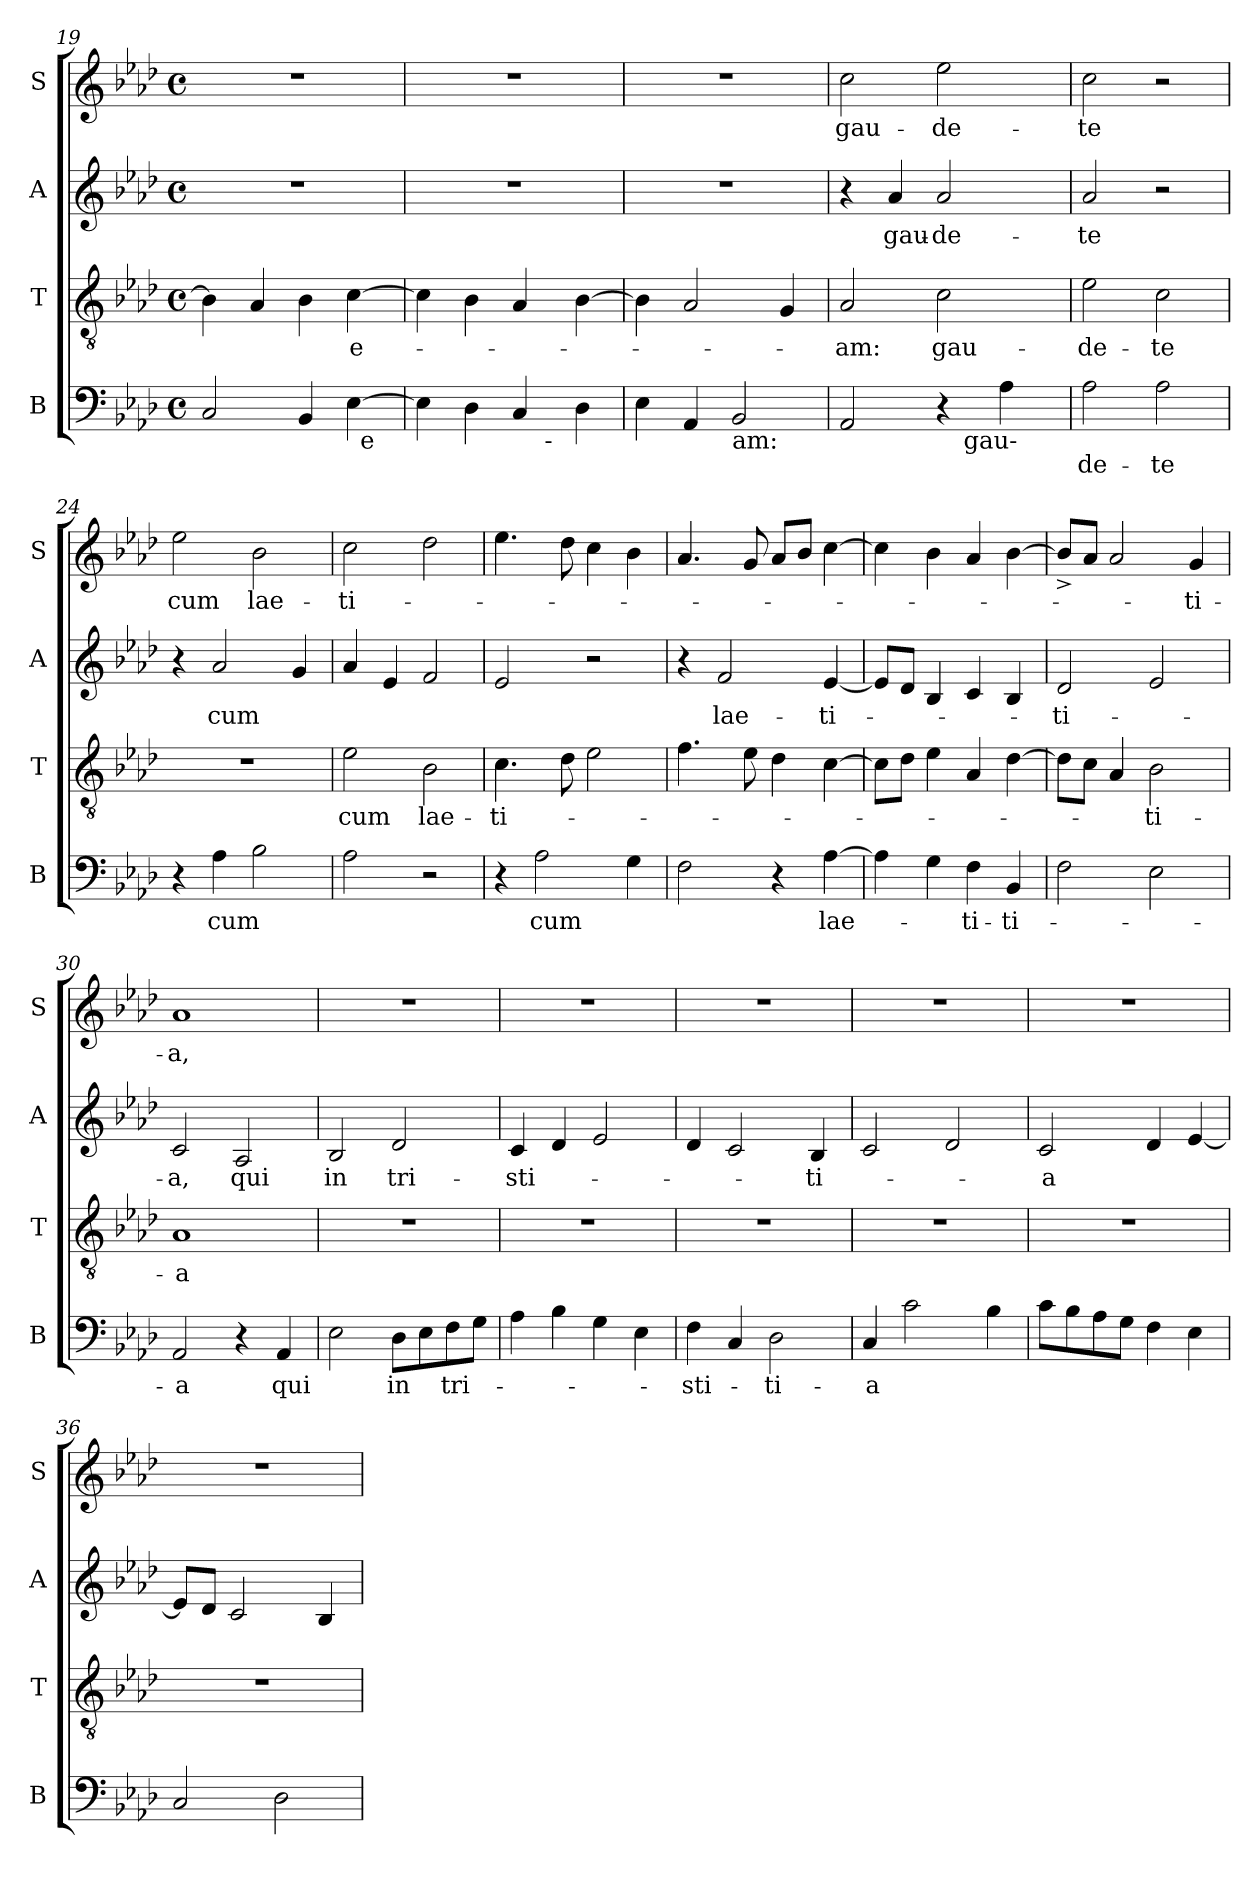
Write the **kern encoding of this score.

**kern	**text	**kern	**text	**kern	**text	**kern	**text
*part4	*part4	*part3	*part3	*part2	*part2	*part1	*part1
*staff4	*staff4	*staff3	*staff3	*staff2	*staff2	*staff1	*staff1
*I"B	*	*I"T	*	*I"A	*	*I"S	*
*I'B	*	*I'T	*	*I'A	*	*I'S	*
*clefF4	*	*clefGv2	*	*clefG2	*	*clefG2	*
*k[b-e-a-d-]	*	*k[b-e-a-d-]	*	*k[b-e-a-d-]	*	*k[b-e-a-d-]	*
*A-:	*	*A-:	*	*A-:	*	*A-:	*
*M4/4	*	*M4/4	*	*M4/4	*	*M4/4	*
*met(c)	*	*met(c)	*	*met(c)	*	*met(c)	*
=19	=19	=19	=19	=19	=19	=19	=19
*^	*	*	*	*	*	*	*
2C/	2ryy	.	4B-\]	.	1r	.	1r	.
.	.	.	4A-/	.	.	.	.	.
4BB-/	4ryy	.	4B-\	.	.	.	.	.
!	!	!	!	!LO:LY:b	!	!	!	!
[>4E-\	32ryy	.	[>4c\	e-	.	.	.	.
!	!LO:TX:b:t=e	!	!	!	!	!	!	!
.	8..ryy	.	.	.	.	.	.	.
=20	=20	=20	=20	=20	=20	=20	=20	=20
4E-\]	2ryy	.	4c\]	.	1r	.	1r	.
4D-\	.	.	4B-\	.	.	.	.	.
4C/	8ryy	.	4A-/	.	.	.	.	.
!	!LO:TX:b:t=-	!	!	!	!	!	!	!
.	4.ryy	.	.	.	.	.	.	.
4D-\	.	.	[>4B-\	.	.	.	.	.
*v	*v	*	*	*	*	*	*	*
=21	=21	=21	=21	=21	=21	=21	=21
4E-\	.	4B-\]	.	1r	.	1r	.
4AA-/	.	2A-/	.	.	.	.	.
!LO:TX:b:t=am&colon;	!	!	!	!	!	!	!
2BB-/	.	.	.	.	.	.	.
.	.	4G/	.	.	.	.	.
=22	=22	=22	=22	=22	=22	=22	=22
!	!	!	!LO:LY:b	!	!	!	!LO:LY:b
*^	*	*	*	*	*	*	*
2AA-/	2ryy	.	2A-/	-am:	4r	.	2cc\	gau-
!	!	!	!	!	!	!LO:LY:b	!	!
.	.	.	.	.	4a-/	gau-	.	.
!	!	!	!	!LO:LY:b	!	!LO:LY:b:rj	!	!LO:LY:b
4r	16.ryy	.	2c\	gau-	2a-/	-de-	2ee-\	-de-
!	!LO:TX:b:t=gau-	!	!	!	!	!	!	!
.	4ryy	.	.	.	.	.	.	.
4A-\	.	.	.	.	.	.	.	.
.	8ryy	.	.	.	.	.	.	.
.	32ryy	.	.	.	.	.	.	.
!!LO:LB:g=z
=23	=23	=23	=23	=23	=23	=23	=23	=23
!	!	!LO:LY:b	!	!LO:LY:b	!	!LO:LY:b	!	!LO:LY:b
*v	*v	*	*	*	*	*	*	*
2A-\	-de-	2e-\	-de-	2a-/	-te	2cc\	-te
!	!LO:LY:b	!	!LO:LY:b	!	!	!	!
2A-\	-te	2c\	-te	2r	.	2r	.
=24	=24	=24	=24	=24	=24	=24	=24
!	!	!	!	!	!	!	!LO:LY:b
4r	.	1r	.	4r	.	2ee-\	cum
!	!LO:LY:b	!	!	!	!LO:LY:b	!	!
4A-\	cum	.	.	2a-/	cum	.	.
!	!	!	!	!	!	!	!LO:LY:b
2B-\	.	.	.	.	.	2b-\	lae-
.	.	.	.	4g/	.	.	.
=25	=25	=25	=25	=25	=25	=25	=25
!	!	!	!LO:LY:b	!	!	!	!LO:LY:b
2A-\	.	2e-\	cum	4a-/	.	2cc\	-ti-
.	.	.	.	4e-/	.	.	.
!	!	!	!LO:LY:b	!	!	!	!
2r	.	2B-\	lae-	2f/	.	2dd-\	.
=26	=26	=26	=26	=26	=26	=26	=26
!	!	!	!LO:LY:b	!	!	!	!
4r	.	4.c\	-ti-	2e-/	.	4.ee-\	.
!	!LO:LY:b	!	!	!	!	!	!
2A-\	cum	.	.	.	.	.	.
.	.	8d-\	.	.	.	8dd-\	.
.	.	2e-\	.	2r	.	4cc\	.
4G\	.	.	.	.	.	4b-\	.
=27	=27	=27	=27	=27	=27	=27	=27
2F\	.	4.f\	.	4r	.	4.a-/	.
!	!	!	!	!	!LO:LY:b	!	!
.	.	.	.	2f/	lae-	.	.
.	.	8e-\	.	.	.	8g/	.
4r	.	4d-\	.	.	.	8a-/L	.
.	.	.	.	.	.	8b-/J	.
!	!LO:LY:b	!	!	!	!LO:LY:b	!	!
[>4A-\	lae-	[>4c\	.	[<4e-/	-ti-	[>4cc\	.
=28	=28	=28	=28	=28	=28	=28	=28
4A-\]	.	8c\L]	.	8e-/L]	.	4cc\]	.
.	.	8d-\J	.	8d-/J	.	.	.
4G\	.	4e-\	.	4B-/	.	4b-\	.
!	!LO:LY:b	!	!	!	!	!	!
4F\	-ti-	4A-/	.	4c/	.	4a-/	.
!	!LO:LY:b:rj	!	!	!	!	!	!
4BB-/	-ti-	[>4d-\	.	4B-/	.	[>4b-\	.
=29	=29	=29	=29	=29	=29	=29	=29
!	!	!	!	!	!LO:LY:b	!	!
2F\	.	8d-\L]	.	2d-/	-ti-	8b-^</L]	.
.	.	8c\J	.	.	.	8a-/J	.
.	.	4A-/	.	.	.	2a-/	.
!	!	!	!LO:LY:b	!	!	!	!
2E-\	.	2B-\	-ti-	2e-/	.	.	.
!	!	!	!	!	!	!	!LO:LY:b
.	.	.	.	.	.	4g/	-ti-
=30	=30	=30	=30	=30	=30	=30	=30
!	!LO:LY:b	!	!LO:LY:b	!	!LO:LY:b	!	!LO:LY:b
2AA-/	-a	1A-	-a	2c/	-a,	1a-	-a,
!	!	!	!	!	!LO:LY:b	!	!
4r	.	.	.	2A-/	qui	.	.
!	!LO:LY:b	!	!	!	!	!	!
4AA-/	qui	.	.	.	.	.	.
!!LO:PB:g=z
=31	=31	=31	=31	=31	=31	=31	=31
!	!	!	!	!	!LO:LY:b	!	!
2E-\	.	1r	.	2B-/	in	1r	.
!	!LO:LY:b	!	!	!	!LO:LY:b	!	!
8D-\L	in	.	.	2d-/	tri-	.	.
8E-\	.	.	.	.	.	.	.
!	!LO:LY:b	!	!	!	!	!	!
8F\	tri-	.	.	.	.	.	.
8G\J	.	.	.	.	.	.	.
=32	=32	=32	=32	=32	=32	=32	=32
!	!	!	!	!	!LO:LY:b	!	!
4A-\	.	1r	.	4c/	-sti-	1r	.
4B-\	.	.	.	4d-/	.	.	.
4G\	.	.	.	2e-/	.	.	.
4E-\	.	.	.	.	.	.	.
=33	=33	=33	=33	=33	=33	=33	=33
!	!LO:LY:b	!	!	!	!	!	!
4F\	-sti-	1r	.	4d-/	.	1r	.
4C/	.	.	.	2c/	.	.	.
!	!LO:LY:b	!	!	!	!	!	!
2D-\	-ti-	.	.	.	.	.	.
!	!	!	!	!	!LO:LY:b	!	!
.	.	.	.	4B-/	-ti-	.	.
=34	=34	=34	=34	=34	=34	=34	=34
!	!LO:LY:b:rj	!	!	!	!	!	!
4C/	-a	1r	.	2c/	.	1r	.
2c\	.	.	.	.	.	.	.
.	.	.	.	2d-/	.	.	.
4B-\	.	.	.	.	.	.	.
=35	=35	=35	=35	=35	=35	=35	=35
!	!	!	!	!	!LO:LY:b:rj	!	!
8c\L	.	1r	.	2c/	-a	1r	.
8B-\	.	.	.	.	.	.	.
8A-\	.	.	.	.	.	.	.
8G\J	.	.	.	.	.	.	.
4F\	.	.	.	4d-/	.	.	.
4E-\	.	.	.	[<4e-/	.	.	.
=36	=36	=36	=36	=36	=36	=36	=36
2C/	.	1r	.	8e-/L]	.	1r	.
.	.	.	.	8d-/J	.	.	.
.	.	.	.	2c/	.	.	.
2D-\	.	.	.	.	.	.	.
.	.	.	.	4B-/	.	.	.
=	=	=	=	=	=	=	=
*-	*-	*-	*-	*-	*-	*-	*-
